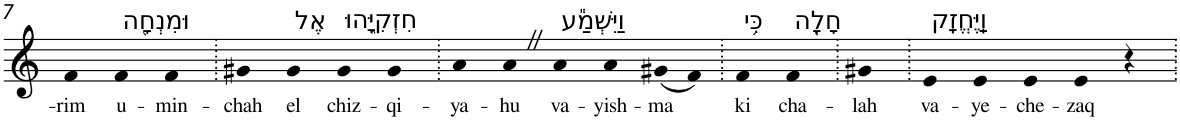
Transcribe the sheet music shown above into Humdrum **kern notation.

**kern	**text
*part1	*part1
*staff1	*staff1
*I"Piano	*
*I'Pno	*
!!LO:PB:g=z
*clefG2	*
*k[]	*
=7	=7
!	!LO:LY:b
4f	-rim
!LO:TX:a:t=וּמִנְחָ֖ה	!
!	!LO:LY:b
4f	u-
!	!LO:LY:b
4f	-min-
=8.	=8.
!	!LO:LY:b
4g#X	-chah
!LO:TX:a:t=אֶל	!
!	!LO:LY:b
4g#	el
!LO:TX:a:t=חִזְקִיָּ֑הוּ	!
!	!LO:LY:b
4g#	chiz-
!	!LO:LY:b
4g#	-qi-
=9.	=9.
!	!LO:LY:b
4a	-ya-
!	!LO:LY:b
4aZ	-hu
!LO:TX:a:t=וַיִּשְׁמַ֕ע	!
!	!LO:LY:b
4a	va-
!	!LO:LY:b
4a	-yish-
!	!LO:LY:b
(8g#X	-ma
8f)	.
=10.	=10.
!LO:TX:a:t=כִּ֥י	!
!	!LO:LY:b
4f	ki
!LO:TX:a:t=חָלָ֖ה	!
!	!LO:LY:b
4f	cha-
=11.	=11.
!	!LO:LY:b
4g#X	-lah
=12.	=12.
!LO:TX:a:t=וַֽיֶּחֱזָֽק	!
!	!LO:LY:b
4e	va-
!	!LO:LY:b
4e	-ye-
!	!LO:LY:b
4e	-che-
!	!LO:LY:b
4e	-zaq
4r	.
=.	=.
*-	*-
